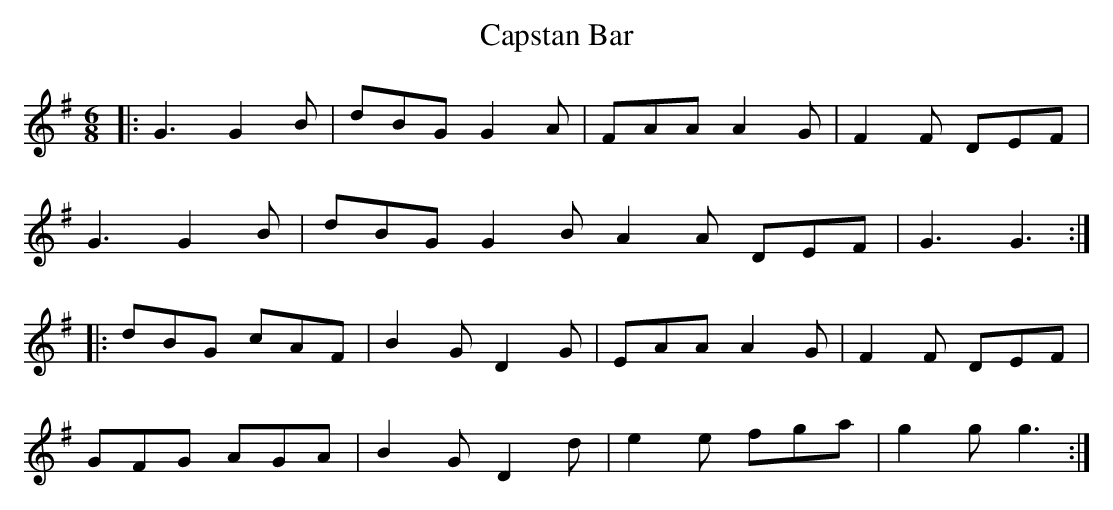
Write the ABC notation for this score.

X:1
T: Capstan Bar
M: 6/8
L: 1/8
K: Gmaj
|: G3 G2 B| dBG G2 A |FAA A2 G | F2F DEF |
G3 G2 B| dBG G2 B A2A DEF | G3G3:|
|:dBG cAF | B2 G D2 G | EAA A2 G |F2F DEF |
GFG AGA |B2 G D2 d | e2e fga | g2g g3:|
